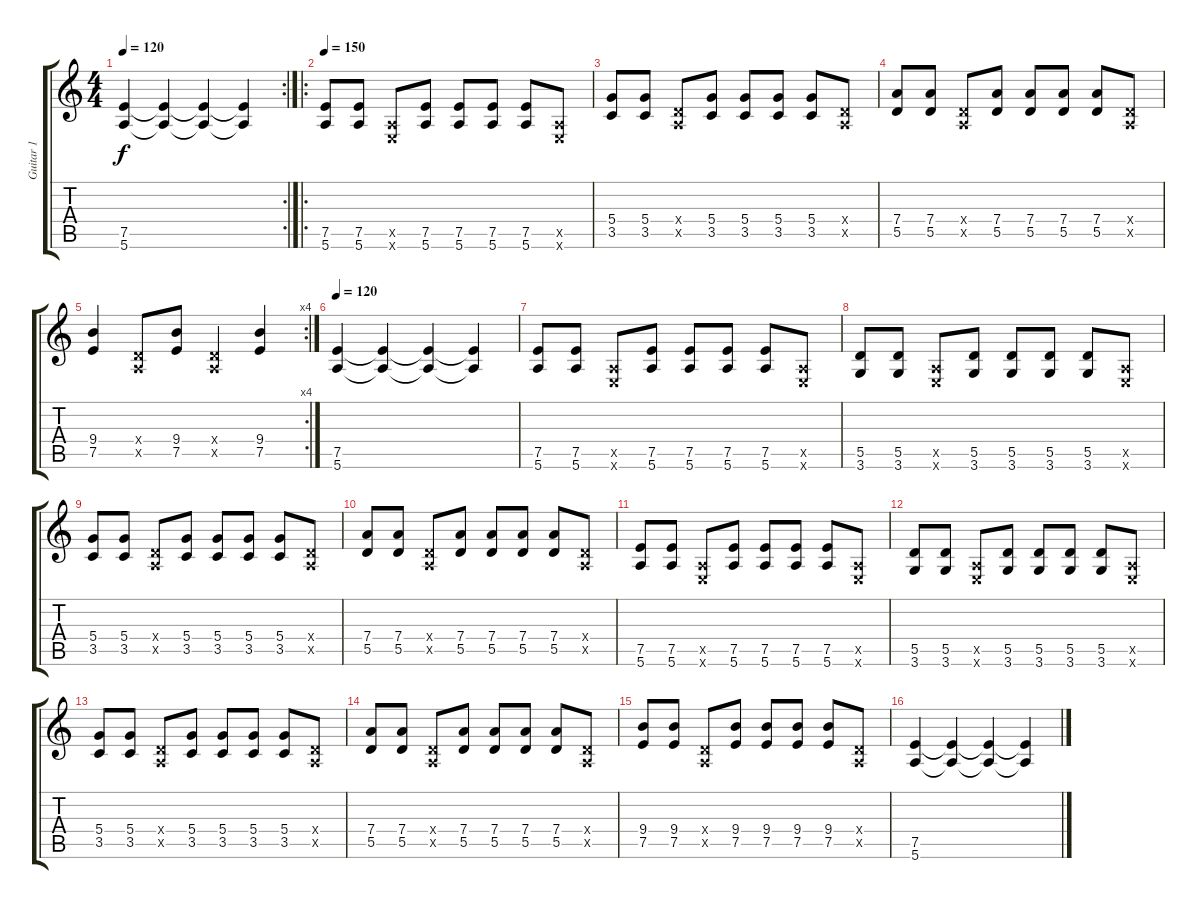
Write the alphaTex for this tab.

\track ("Guitar 1" "Guitar 1") {instrument overdrivenguitar}
\staff {score tabs}
\tuning (E4 B3 G3 D3 A2 E2) {hide}
\rc 2
\ts (4 4)
\tempo 120
\clef g2
\ks c
(7.5 5.6).4{dy f} (7.5{t} 5.6{t}).4 (7.5{t} 5.6{t}).4 (7.5{t} 5.6{t}).4 |
\ro
\tempo 150
(7.5 5.6).8{instrument overdrivenguitar} (7.5 5.6).8 (0.5{x} 0.6{x}).8 (7.5 5.6).8 (7.5 5.6).8 (7.5 5.6).8 (7.5 5.6).8 (0.5{x} 0.6{x}).8 |
(5.4 3.5).8 (5.4 3.5).8 (0.4{x} 0.5{x}).8 (5.4 3.5).8 (5.4 3.5).8 (5.4 3.5).8 (5.4 3.5).8 (0.4{x} 0.5{x}).8 |
(7.4 5.5).8 (7.4 5.5).8 (0.4{x} 0.5{x}).8 (7.4 5.5).8 (7.4 5.5).8 (7.4 5.5).8 (7.4 5.5).8 (0.4{x} 0.5{x}).8 |
\rc 4
(9.4 7.5).4 (0.4{x} 0.5{x}).8 (9.4 7.5).8 (0.4{x} 0.5{x}).4 (9.4 7.5).4 |
\tempo 120
(7.5 5.6).4 (7.5{t} 5.6{t}).4 (7.5{t} 5.6{t}).4 (7.5{t} 5.6{t}).4 |
(7.5 5.6).8 (7.5 5.6).8 (0.5{x} 0.6{x}).8 (7.5 5.6).8 (7.5 5.6).8 (7.5 5.6).8 (7.5 5.6).8 (0.5{x} 0.6{x}).8 |
(5.5 3.6).8 (5.5 3.6).8 (0.5{x} 0.6{x}).8 (5.5 3.6).8 (5.5 3.6).8 (5.5 3.6).8 (5.5 3.6).8 (0.5{x} 0.6{x}).8 |
(5.4 3.5).8 (5.4 3.5).8 (0.4{x} 0.5{x}).8 (5.4 3.5).8 (5.4 3.5).8 (5.4 3.5).8 (5.4 3.5).8 (0.4{x} 0.5{x}).8 |
(7.4 5.5).8 (7.4 5.5).8 (0.4{x} 0.5{x}).8 (7.4 5.5).8 (7.4 5.5).8 (7.4 5.5).8 (7.4 5.5).8 (0.4{x} 0.5{x}).8 |
(7.5 5.6).8 (7.5 5.6).8 (0.5{x} 0.6{x}).8 (7.5 5.6).8 (7.5 5.6).8 (7.5 5.6).8 (7.5 5.6).8 (0.5{x} 0.6{x}).8 |
(5.5 3.6).8 (5.5 3.6).8 (0.5{x} 0.6{x}).8 (5.5 3.6).8 (5.5 3.6).8 (5.5 3.6).8 (5.5 3.6).8 (0.5{x} 0.6{x}).8 |
(5.4 3.5).8 (5.4 3.5).8 (0.4{x} 0.5{x}).8 (5.4 3.5).8 (5.4 3.5).8 (5.4 3.5).8 (5.4 3.5).8 (0.4{x} 0.5{x}).8 |
(7.4 5.5).8 (7.4 5.5).8 (0.4{x} 0.5{x}).8 (7.4 5.5).8 (7.4 5.5).8 (7.4 5.5).8 (7.4 5.5).8 (0.4{x} 0.5{x}).8 |
(9.4 7.5).8 (9.4 7.5).8 (0.4{x} 0.5{x}).8 (9.4 7.5).8 (9.4 7.5).8 (9.4 7.5).8 (9.4 7.5).8 (0.4{x} 0.5{x}).8 |
(7.5 5.6).4 (7.5{t} 5.6{t}).4 (7.5{t} 5.6{t}).4 (7.5{t} 5.6{t}).4
